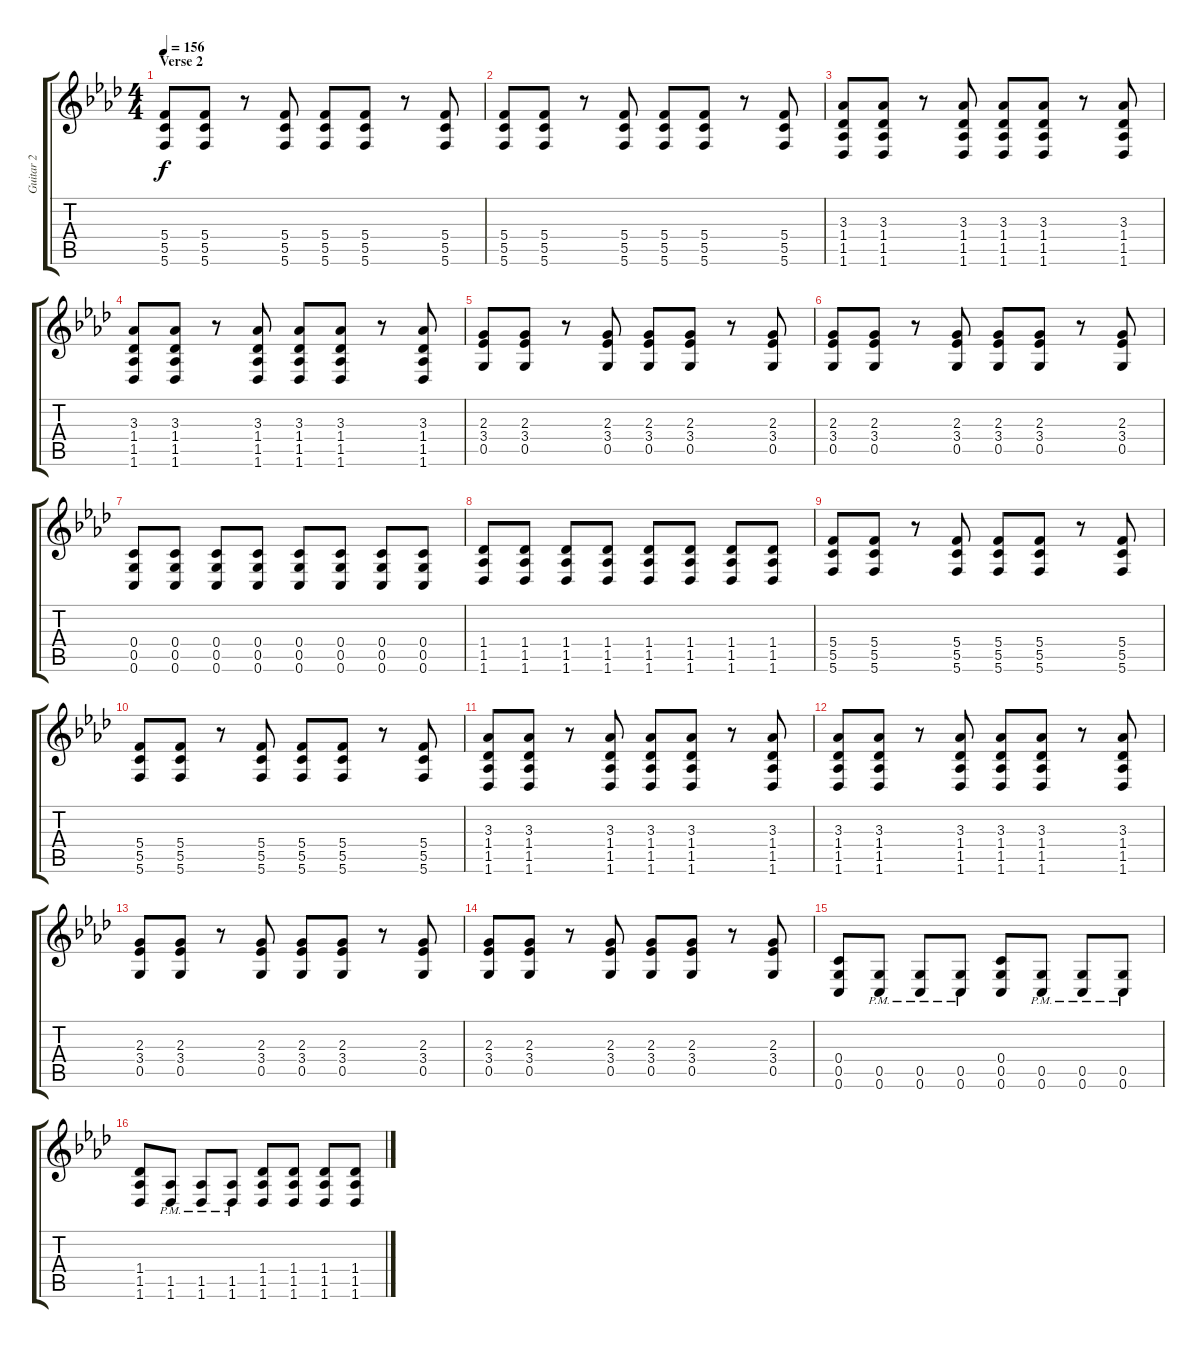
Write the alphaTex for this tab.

\track ("Guitar 2" "Guitar 2") {instrument overdrivenguitar}
\staff {score tabs}
\tuning (D4 A3 F3 C3 G2 C2) {hide}
\ts (4 4)
\section ("" "Verse 2")
\tempo 156
\clef g2
\ks fminor
(5.4 5.5 5.6).8{dy f} (5.4 5.5 5.6).8 r.8 (5.4 5.5 5.6).8 (5.4 5.5 5.6).8 (5.4 5.5 5.6).8 r.8 (5.4 5.5 5.6).8 |
(5.4 5.5 5.6).8 (5.4 5.5 5.6).8 r.8 (5.4 5.5 5.6).8 (5.4 5.5 5.6).8 (5.4 5.5 5.6).8 r.8 (5.4 5.5 5.6).8 |
(3.3 1.4 1.5 1.6).8 (3.3 1.4 1.5 1.6).8 r.8 (3.3 1.4 1.5 1.6).8 (3.3 1.4 1.5 1.6).8 (3.3 1.4 1.5 1.6).8 r.8 (3.3 1.4 1.5 1.6).8 |
(3.3 1.4 1.5 1.6).8 (3.3 1.4 1.5 1.6).8 r.8 (3.3 1.4 1.5 1.6).8 (3.3 1.4 1.5 1.6).8 (3.3 1.4 1.5 1.6).8 r.8 (3.3 1.4 1.5 1.6).8 |
(2.3 3.4 0.5).8 (2.3 3.4 0.5).8 r.8 (2.3 3.4 0.5).8 (2.3 3.4 0.5).8 (2.3 3.4 0.5).8 r.8 (2.3 3.4 0.5).8 |
(2.3 3.4 0.5).8 (2.3 3.4 0.5).8 r.8 (2.3 3.4 0.5).8 (2.3 3.4 0.5).8 (2.3 3.4 0.5).8 r.8 (2.3 3.4 0.5).8 |
(0.4 0.5 0.6).8 (0.4 0.5 0.6).8 (0.4 0.5 0.6).8 (0.4 0.5 0.6).8 (0.4 0.5 0.6).8 (0.4 0.5 0.6).8 (0.4 0.5 0.6).8 (0.4 0.5 0.6).8 |
(1.4 1.5 1.6).8 (1.4 1.5 1.6).8 (1.4 1.5 1.6).8 (1.4 1.5 1.6).8 (1.4 1.5 1.6).8 (1.4 1.5 1.6).8 (1.4 1.5 1.6).8 (1.4 1.5 1.6).8 |
(5.4 5.5 5.6).8 (5.4 5.5 5.6).8 r.8 (5.4 5.5 5.6).8 (5.4 5.5 5.6).8 (5.4 5.5 5.6).8 r.8 (5.4 5.5 5.6).8 |
(5.4 5.5 5.6).8 (5.4 5.5 5.6).8 r.8 (5.4 5.5 5.6).8 (5.4 5.5 5.6).8 (5.4 5.5 5.6).8 r.8 (5.4 5.5 5.6).8 |
(3.3 1.4 1.5 1.6).8 (3.3 1.4 1.5 1.6).8 r.8 (3.3 1.4 1.5 1.6).8 (3.3 1.4 1.5 1.6).8 (3.3 1.4 1.5 1.6).8 r.8 (3.3 1.4 1.5 1.6).8 |
(3.3 1.4 1.5 1.6).8 (3.3 1.4 1.5 1.6).8 r.8 (3.3 1.4 1.5 1.6).8 (3.3 1.4 1.5 1.6).8 (3.3 1.4 1.5 1.6).8 r.8 (3.3 1.4 1.5 1.6).8 |
(2.3 3.4 0.5).8 (2.3 3.4 0.5).8 r.8 (2.3 3.4 0.5).8 (2.3 3.4 0.5).8 (2.3 3.4 0.5).8 r.8 (2.3 3.4 0.5).8 |
(2.3 3.4 0.5).8 (2.3 3.4 0.5).8 r.8 (2.3 3.4 0.5).8 (2.3 3.4 0.5).8 (2.3 3.4 0.5).8 r.8 (2.3 3.4 0.5).8 |
(0.4 0.5 0.6).8 (0.5{pm} 0.6{pm}).8 (0.5{pm} 0.6{pm}).8 (0.5{pm} 0.6{pm}).8 (0.4 0.5 0.6).8 (0.5{pm} 0.6{pm}).8 (0.5{pm} 0.6{pm}).8 (0.5{pm} 0.6{pm}).8 |
(1.4 1.5 1.6).8 (1.5{pm} 1.6{pm}).8 (1.5{pm} 1.6{pm}).8 (1.5{pm} 1.6{pm}).8 (1.4 1.5 1.6).8 (1.4 1.5 1.6).8 (1.4 1.5 1.6).8 (1.4 1.5 1.6).8
